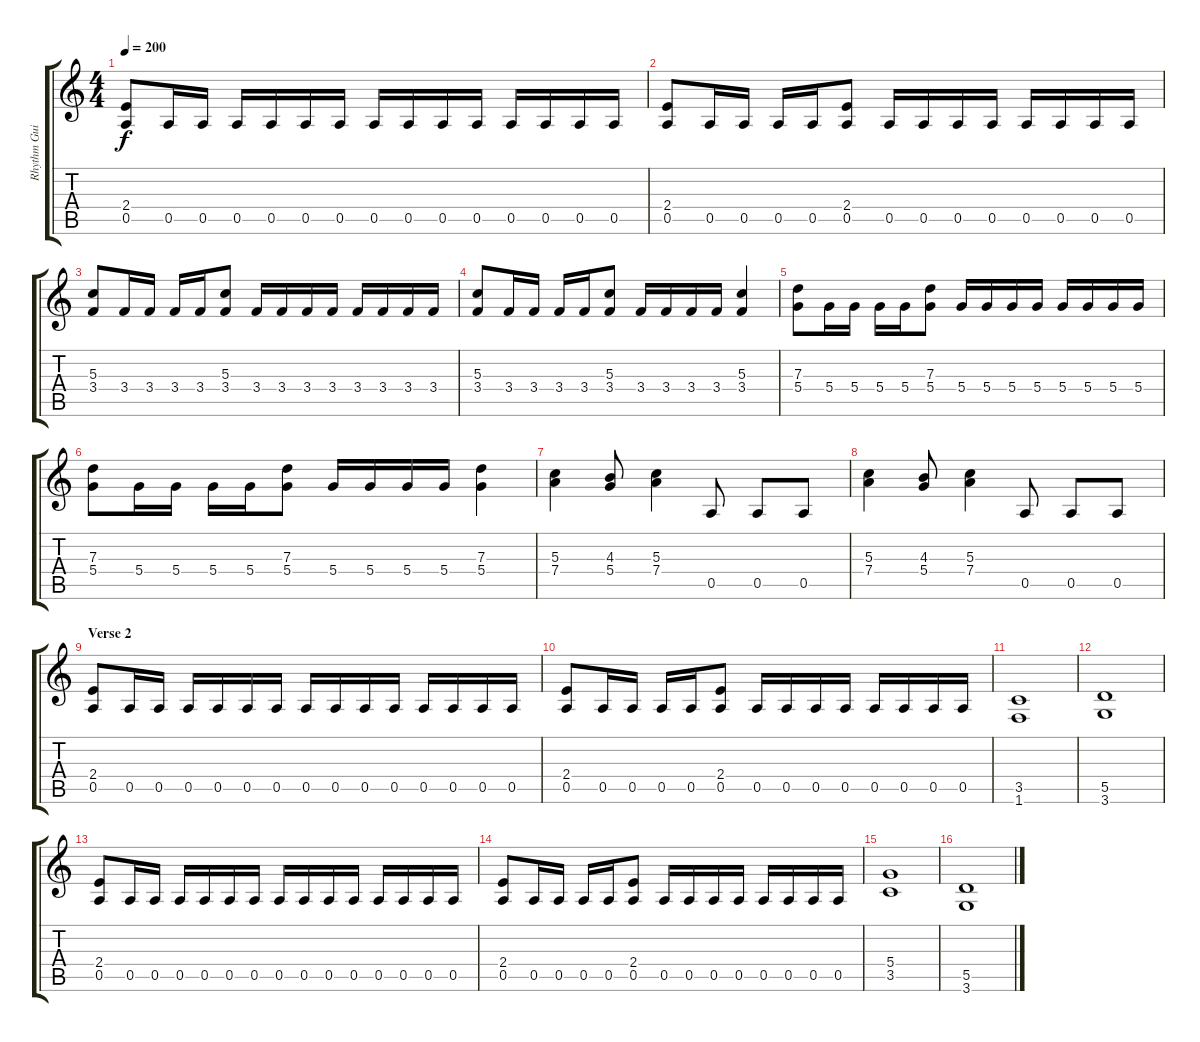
\track ("Rhythm Guitar 2" "Rhythm Gui") {instrument overdrivenguitar}
\staff {score tabs}
\tuning (E4 B3 G3 D3 A2 E2) {hide}
\ts (4 4)
\tempo 200
\clef g2
\ks c
(2.4 0.5).8{dy f} 0.5.16 0.5.16 0.5.16 0.5.16 0.5.16 0.5.16 0.5.16 0.5.16 0.5.16 0.5.16 0.5.16 0.5.16 0.5.16 0.5.16 |
(2.4 0.5).8 0.5.16 0.5.16 0.5.16 0.5.16 (2.4 0.5).8 0.5.16 0.5.16 0.5.16 0.5.16 0.5.16 0.5.16 0.5.16 0.5.16 |
(5.3 3.4).8 3.4.16 3.4.16 3.4.16 3.4.16 (5.3 3.4).8 3.4.16 3.4.16 3.4.16 3.4.16 3.4.16 3.4.16 3.4.16 3.4.16 |
(5.3 3.4).8 3.4.16 3.4.16 3.4.16 3.4.16 (5.3 3.4).8 3.4.16 3.4.16 3.4.16 3.4.16 (5.3 3.4).4 |
(7.3 5.4).8 5.4.16 5.4.16 5.4.16 5.4.16 (7.3 5.4).8 5.4.16 5.4.16 5.4.16 5.4.16 5.4.16 5.4.16 5.4.16 5.4.16 |
(7.3 5.4).8 5.4.16 5.4.16 5.4.16 5.4.16 (7.3 5.4).8 5.4.16 5.4.16 5.4.16 5.4.16 (7.3 5.4).4 |
(5.3 7.4).4 (4.3 5.4).8 (5.3 7.4).4 0.5.8 0.5.8 0.5.8 |
(5.3 7.4).4 (4.3 5.4).8 (5.3 7.4).4 0.5.8 0.5.8 0.5.8 |
\section ("" "Verse 2")
(2.4 0.5).8 0.5.16 0.5.16 0.5.16 0.5.16 0.5.16 0.5.16 0.5.16 0.5.16 0.5.16 0.5.16 0.5.16 0.5.16 0.5.16 0.5.16 |
(2.4 0.5).8 0.5.16 0.5.16 0.5.16 0.5.16 (2.4 0.5).8 0.5.16 0.5.16 0.5.16 0.5.16 0.5.16 0.5.16 0.5.16 0.5.16 |
(3.5 1.6).1 |
(5.5 3.6).1 |
(2.4 0.5).8 0.5.16 0.5.16 0.5.16 0.5.16 0.5.16 0.5.16 0.5.16 0.5.16 0.5.16 0.5.16 0.5.16 0.5.16 0.5.16 0.5.16 |
(2.4 0.5).8 0.5.16 0.5.16 0.5.16 0.5.16 (2.4 0.5).8 0.5.16 0.5.16 0.5.16 0.5.16 0.5.16 0.5.16 0.5.16 0.5.16 |
(5.4 3.5).1 |
(5.5 3.6).1
